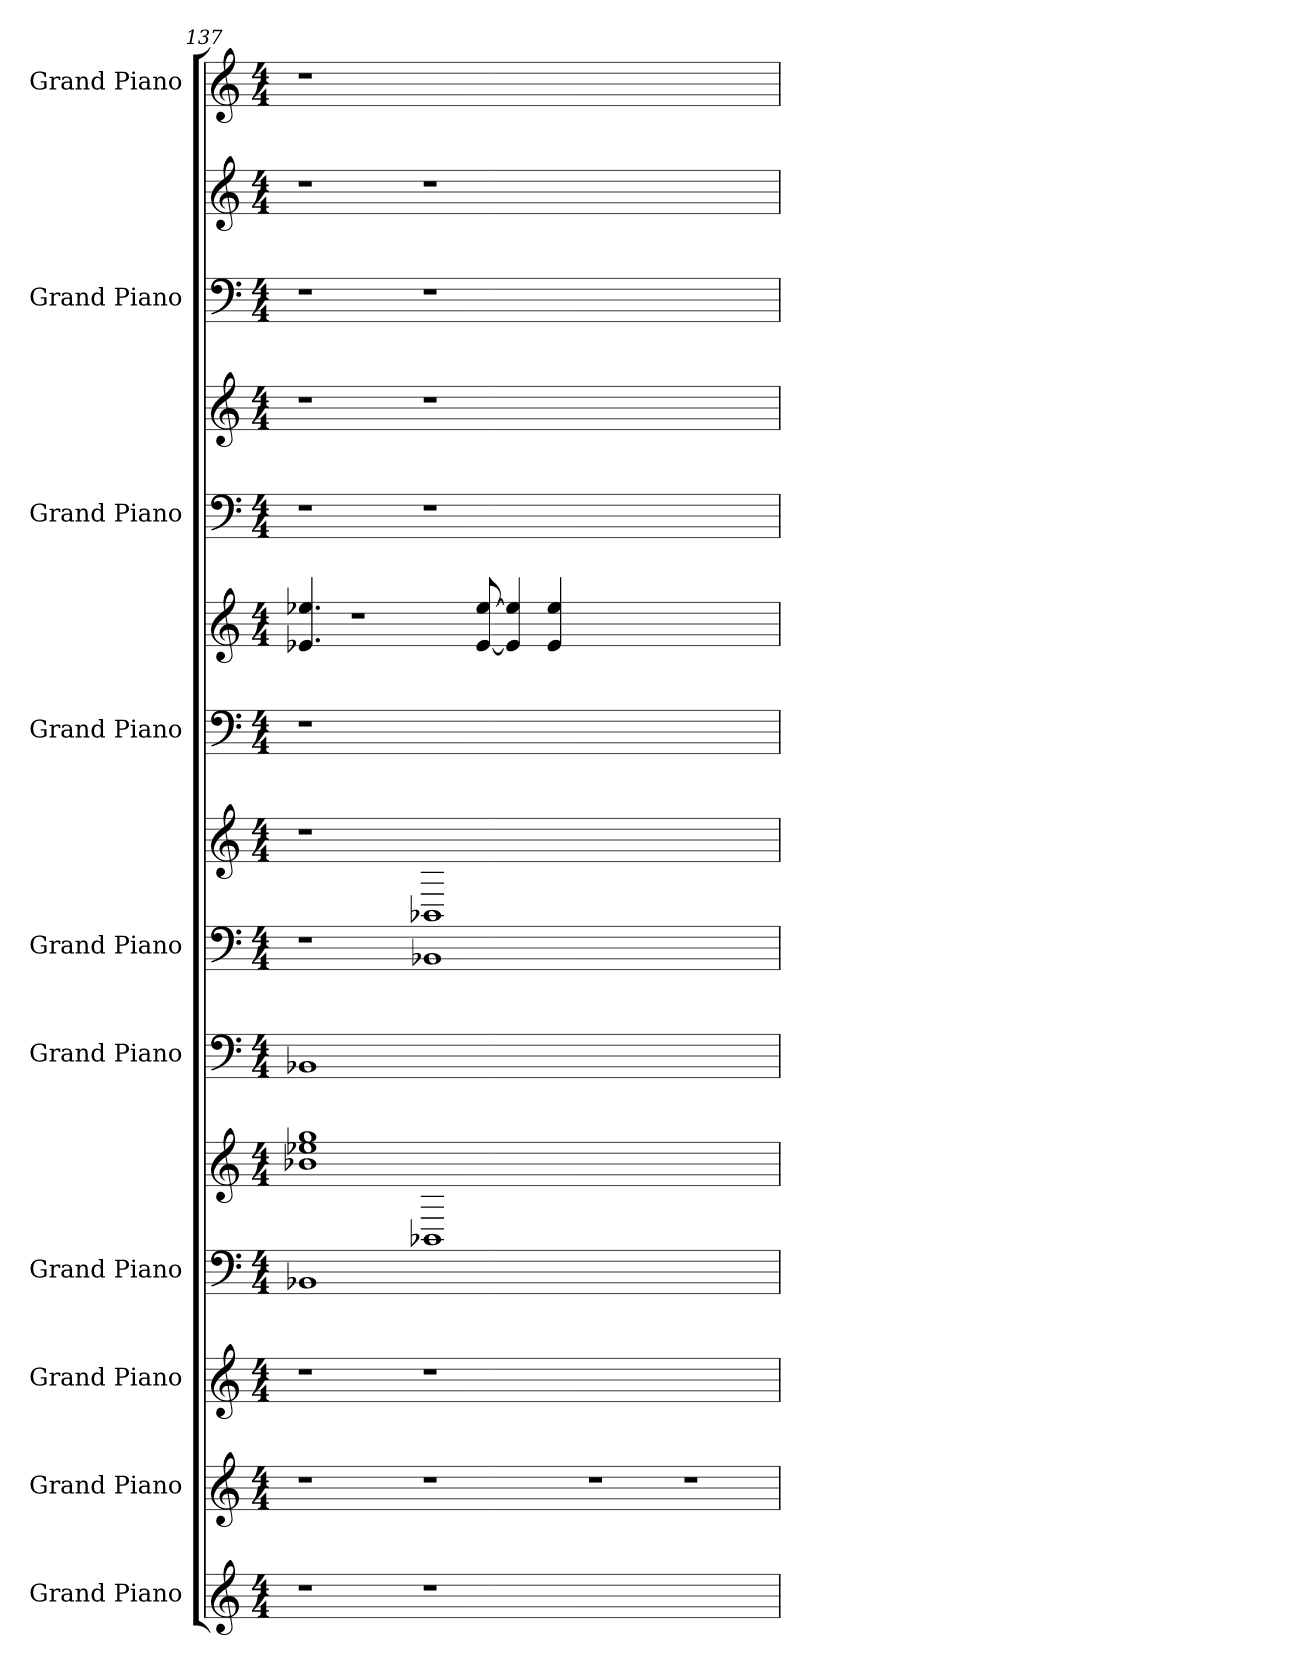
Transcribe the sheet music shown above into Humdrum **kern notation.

**kern	**kern	**kern	**kern	**kern	**kern	**kern	**kern	**kern	**kern	**kern	**kern	**kern	**kern	**kern
*part10	*part9	*part8	*part7	*part7	*part6	*part5	*part5	*part4	*part4	*part3	*part3	*part2	*part2	*part1
*staff15	*staff14	*staff13	*staff12	*staff11	*staff10	*staff9	*staff8	*staff7	*staff6	*staff5	*staff4	*staff3	*staff2	*staff1
*I"Grand Piano	*I"Grand Piano	*I"Grand Piano	*I"Grand Piano	*	*I"Grand Piano	*I"Grand Piano	*	*I"Grand Piano	*	*I"Grand Piano	*	*I"Grand Piano	*	*I"Grand Piano
*clefG2	*clefG2	*clefG2	*clefF4	*clefG2	*clefF4	*clefF4	*clefG2	*clefF4	*clefG2	*clefF4	*clefG2	*clefF4	*clefG2	*clefG2
*k[]	*k[]	*k[]	*k[]	*k[]	*k[]	*k[]	*k[]	*k[]	*k[]	*k[]	*k[]	*k[]	*k[]	*k[]
*C:	*C:	*C:	*C:	*C:	*C:	*C:	*C:	*C:	*C:	*C:	*C:	*C:	*C:	*C:
*M4/4	*M4/4	*M4/4	*M4/4	*M4/4	*M4/4	*M4/4	*M4/4	*M4/4	*M4/4	*M4/4	*M4/4	*M4/4	*M4/4	*M4/4
=137	=137	=137	=137	=137	=137	=137	=137	=137	=137	=137	=137	=137	=137	=137
1r	1r	1r	1BB-X	1b-X 1ee-X 1gg	1BB-X	1r	1r	1r	4.e-X 4.ee-X	1r	1r	1r	1r	1r
.	.	.	.	.	.	.	.	.	1r	.	.	.	.	.
1r	1r	1r	0.ryy	1BB-X	0.ryy	1BB-X	1BB-X	0.ryy	.	1r	1r	1r	1r	0.ryy
.	.	.	.	.	.	.	.	.	[8e- [8ee-	.	.	.	.	.
.	.	.	.	.	.	.	.	.	4e-] 4ee-]	.	.	.	.	.
.	.	.	.	.	.	.	.	.	4e- 4ee-	.	.	.	.	.
0ryy	1r	0ryy	.	0ryy	.	0ryy	0ryy	.	0ryy	0ryy	0ryy	0ryy	0ryy	.
.	1r	.	.	.	.	.	.	.	.	.	.	.	.	.
=	=	=	=	=	=	=	=	=	=	=	=	=	=	=
*-	*-	*-	*-	*-	*-	*-	*-	*-	*-	*-	*-	*-	*-	*-
